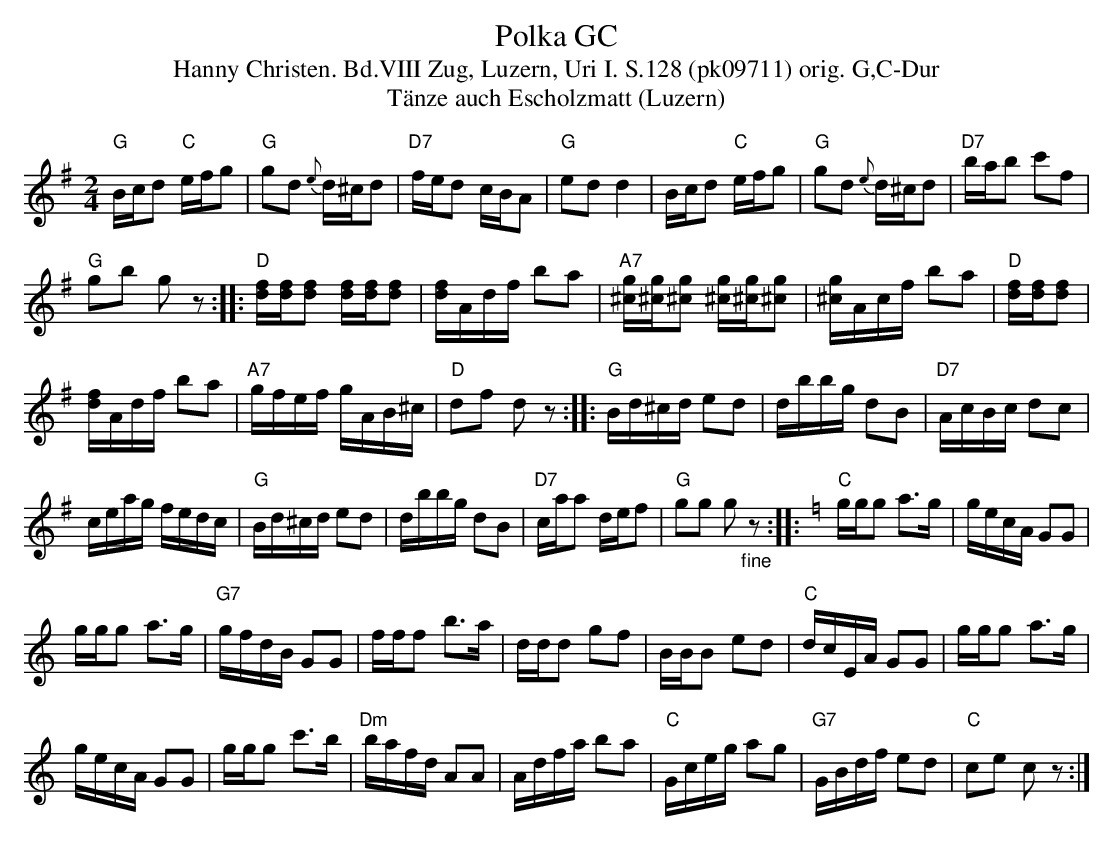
X:1
T:Polka GC
T:Hanny Christen. Bd.VIII Zug, Luzern, Uri I. S.128 (pk09711) orig. G,C-Dur
T: T\"anze auch Escholzmatt (Luzern)
M:2/4
L:1/16
K:G
"G"Bcd2 "C"efg2 | "G"g2d2 {e}d^cd2 | "D7"fed2 cBA2 | "G"e2d2 d4 |\
 Bcd2 "C"efg2 | "G"g2d2 {e}d^cd2 | "D7"bab2 c'2f2 |
"G"g2b2 g2z2 :: "D"[df][df][d2f2] [df][df][d2f2] | [df]Adf b2a2 |\
 "A7"[^cg][^cg][^c2g2] [^cg][^cg][^c2g2] | [^cg]Acf b2a2 | "D"[df][df][d2f2] |
[df]Adf b2a2 | "A7"gfef gAB^c | "D"d2f2 d2z2 :: "G"Bd^cd e2d2 | dbbg d2B2 | "D7"AcBc d2c2 |
ceag fedc | "G"Bd^cd e2d2 | dbbg d2B2 | "D7"caa2 def2 | "G"g2g2 g2"_fine"z2 :: [K:C] "C"ggg2 a3g | gecA G2G2 |
ggg2 a3g | "G7"gfdB G2G2 | fff2 b3a | ddd2 g2f2 | BBB2 e2d2 | "C"dcEA G2G2 | ggg2 a3g |
gecA G2G2 | ggg2 c'3b | "Dm"bafd A2A2 | Adfa b2a2 | "C"Gceg a2g2 | "G7"GBdf e2d2 | "C"c2e2 c2z2 :|
